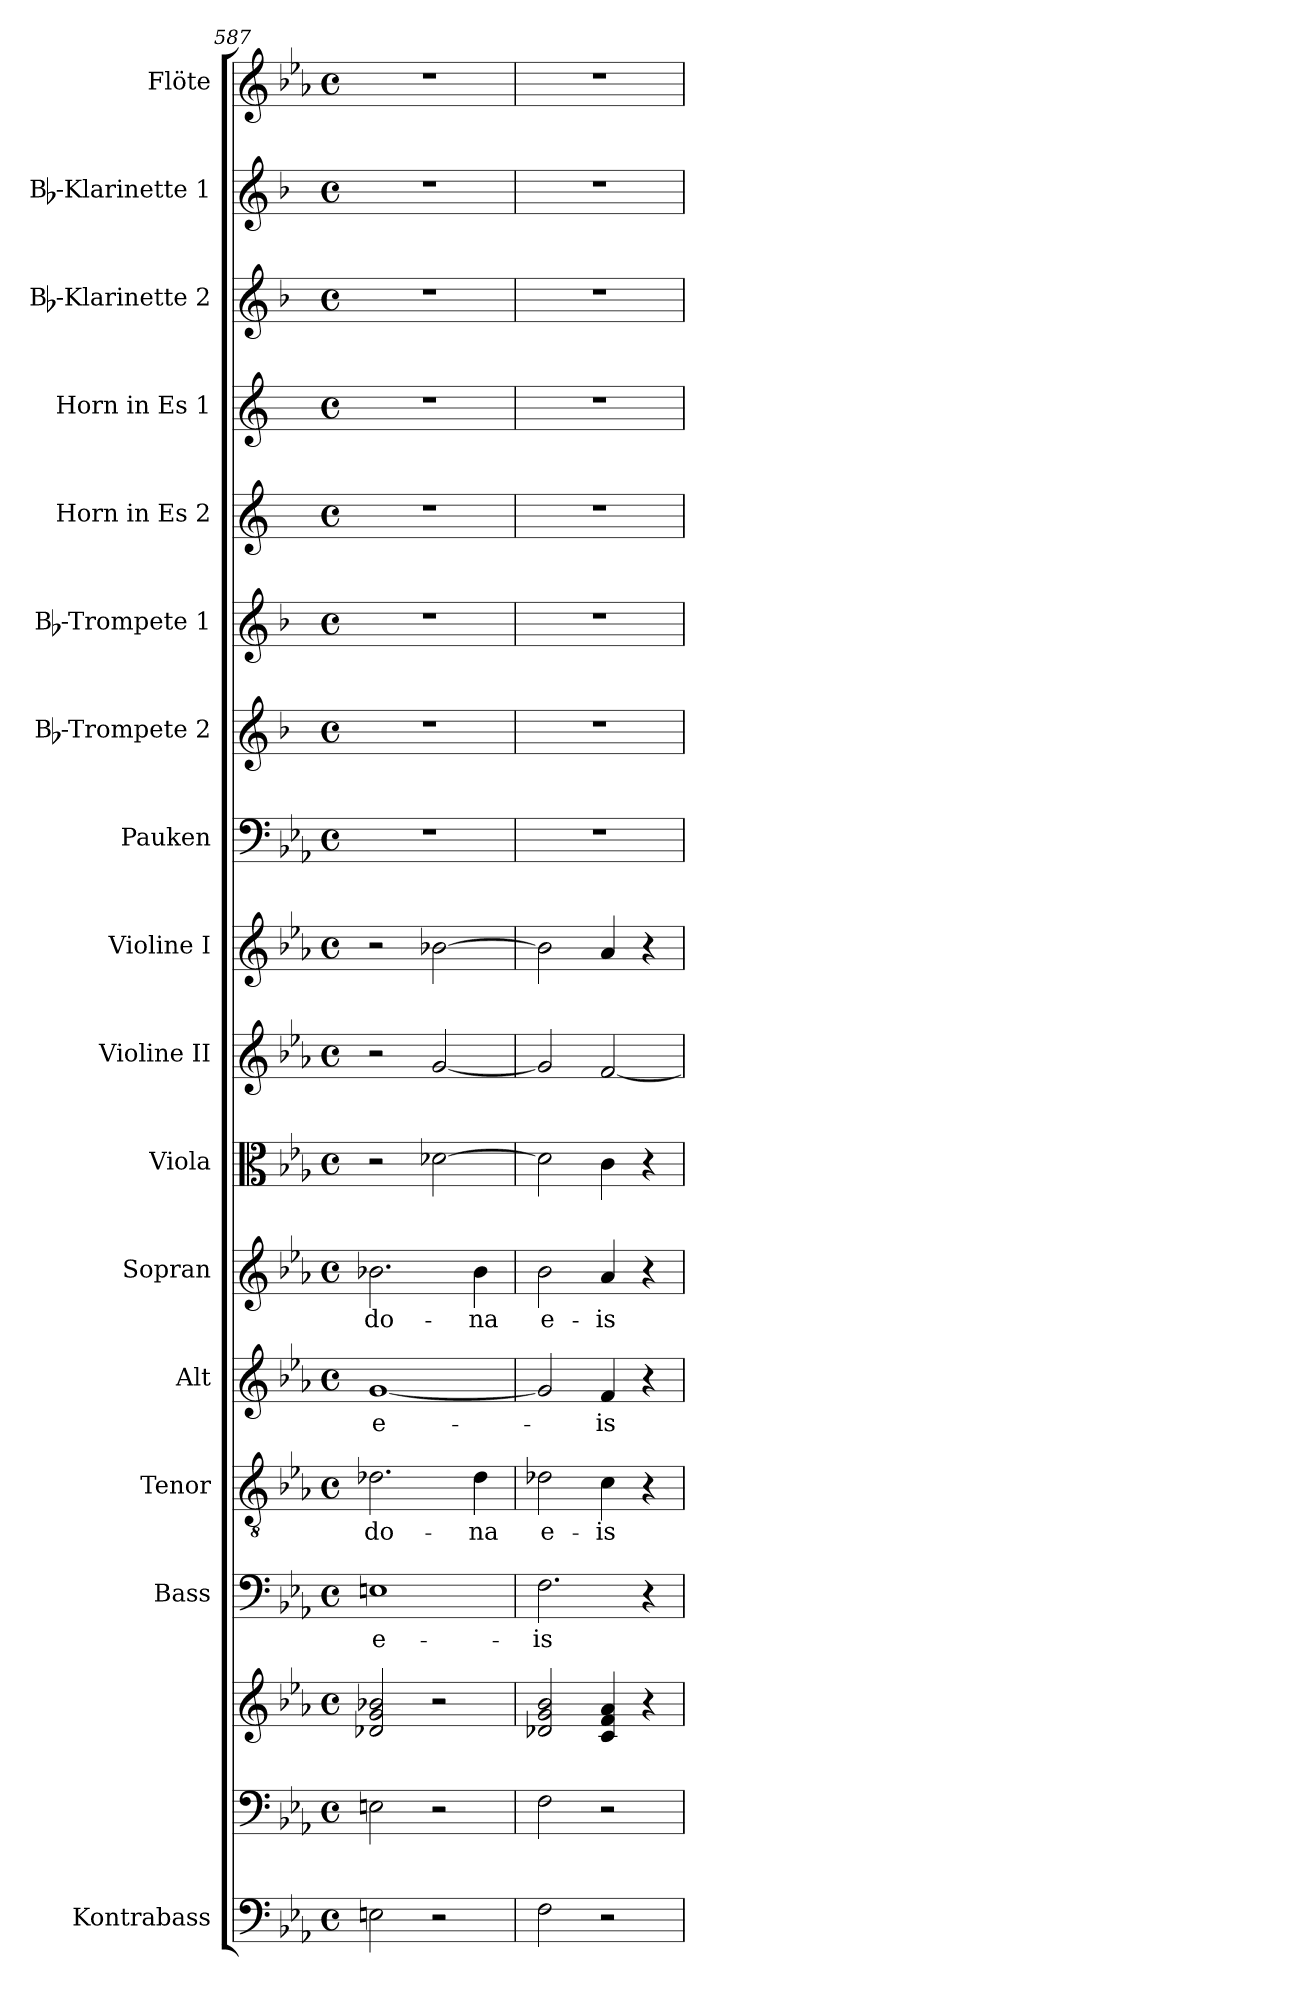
**kern	**kern	**kern	**kern	**text	**kern	**text	**kern	**text	**kern	**text	**kern	**kern	**kern	**kern	**kern	**kern	**kern	**kern	**kern	**kern	**kern
*part17	*part16	*part16	*part15	*part15	*part14	*part14	*part13	*part13	*part12	*part12	*part11	*part10	*part9	*part8	*part7	*part6	*part5	*part4	*part3	*part2	*part1
*staff18	*staff17	*staff16	*staff15	*staff15	*staff14	*staff14	*staff13	*staff13	*staff12	*staff12	*staff11	*staff10	*staff9	*staff8	*staff7	*staff6	*staff5	*staff4	*staff3	*staff2	*staff1
*I"Kontrabass	*	*	*I"Bass	*	*I"Tenor	*	*I"Alt	*	*I"Sopran	*	*I"Viola	*I"Violine II	*I"Violine I	*I"Pauken	*I"Bb-Trompete 2	*I"Bb-Trompete 1	*I"Horn in Es 2	*I"Horn in Es 1	*I"Bb-Klarinette 2	*I"Bb-Klarinette 1	*I"Flöte
*I'Kb.	*	*	*I'B.	*	*I'T.	*	*I'A.	*	*I'S.	*	*I'Vla.	*I'Vl. II	*I'Vl. I	*I'Pk.	*I'Bb Trp. 2	*I'Bb Trp. 1	*	*	*I'Bb Kl. 2	*I'Bb Kl. 1	*I'Fl.
*clefF4	*clefF4	*clefG2	*clefF4	*	*clefGv2	*	*clefG2	*	*clefG2	*	*clefC3	*clefG2	*clefG2	*clefF4	*clefG2	*clefG2	*clefG2	*clefG2	*clefG2	*clefG2	*clefG2
*ITrd7c12	*	*	*	*	*	*	*	*	*	*	*	*	*	*	*ITrd1c2	*ITrd1c2	*ITrd5c9	*ITrd5c9	*ITrd1c2	*ITrd1c2	*
*k[b-e-a-]	*k[b-e-a-]	*k[b-e-a-]	*k[b-e-a-]	*	*k[b-e-a-]	*	*k[b-e-a-]	*	*k[b-e-a-]	*	*k[b-e-a-]	*k[b-e-a-]	*k[b-e-a-]	*k[b-e-a-]	*k[b-e-a-]	*k[b-e-a-]	*k[b-e-a-]	*k[b-e-a-]	*k[b-e-a-]	*k[b-e-a-]	*k[b-e-a-]
*E-:	*E-:	*E-:	*E-:	*	*E-:	*	*E-:	*	*E-:	*	*E-:	*E-:	*E-:	*E-:	*E-:	*E-:	*E-:	*E-:	*E-:	*E-:	*E-:
*M4/4	*M4/4	*M4/4	*M4/4	*	*M4/4	*	*M4/4	*	*M4/4	*	*M4/4	*M4/4	*M4/4	*M4/4	*M4/4	*M4/4	*M4/4	*M4/4	*M4/4	*M4/4	*M4/4
*met(c)	*met(c)	*met(c)	*met(c)	*	*met(c)	*	*met(c)	*	*met(c)	*	*met(c)	*met(c)	*met(c)	*met(c)	*met(c)	*met(c)	*met(c)	*met(c)	*met(c)	*met(c)	*met(c)
=587	=587	=587	=587	=587	=587	=587	=587	=587	=587	=587	=587	=587	=587	=587	=587	=587	=587	=587	=587	=587	=587
!	!	!	!	!LO:LY:b	!	!LO:LY:b	!	!LO:LY:b	!	!LO:LY:b	!	!	!	!	!	!	!	!	!	!	!
2EEn\	2En\	2d-X/ 2g/ 2b-X/	1En	e-	2.d-X\	do-	[1g	e-	2.b-X\	do-	2r	2r	2r	1r	1r	1r	1r	1r	1r	1r	1r
2r	2r	2r	.	.	.	.	.	.	.	.	[2d-X\	[2g/	[2b-X\	.	.	.	.	.	.	.	.
!	!	!	!	!	!	!LO:LY:b	!	!	!	!LO:LY:b	!	!	!	!	!	!	!	!	!	!	!
.	.	.	.	.	4d-\	-na	.	.	4b-\	-na	.	.	.	.	.	.	.	.	.	.	.
=588	=588	=588	=588	=588	=588	=588	=588	=588	=588	=588	=588	=588	=588	=588	=588	=588	=588	=588	=588	=588	=588
!	!	!	!	!LO:LY:b	!	!LO:LY:b	!	!	!	!LO:LY:b	!	!	!	!	!	!	!	!	!	!	!
2FF\	2F\	2d-X/ 2g/ 2b-/	2.F\	-is	2d-X\	e-	2g/]	.	2b-\	e-	2d-\]	2g/]	2b-\]	1r	1r	1r	1r	1r	1r	1r	1r
!	!	!	!	!	!	!LO:LY:b	!	!LO:LY:b	!	!LO:LY:b	!	!	!	!	!	!	!	!	!	!	!
2r	2r	4c/ 4f/ 4a-/	.	.	4c\	-is	4f/	-is	4a-/	-is	4c\	[2f/	4a-/	.	.	.	.	.	.	.	.
.	.	4r	4r	.	4r	.	4r	.	4r	.	4r	.	4r	.	.	.	.	.	.	.	.
=	=	=	=	=	=	=	=	=	=	=	=	=	=	=	=	=	=	=	=	=	=
*-	*-	*-	*-	*-	*-	*-	*-	*-	*-	*-	*-	*-	*-	*-	*-	*-	*-	*-	*-	*-	*-
